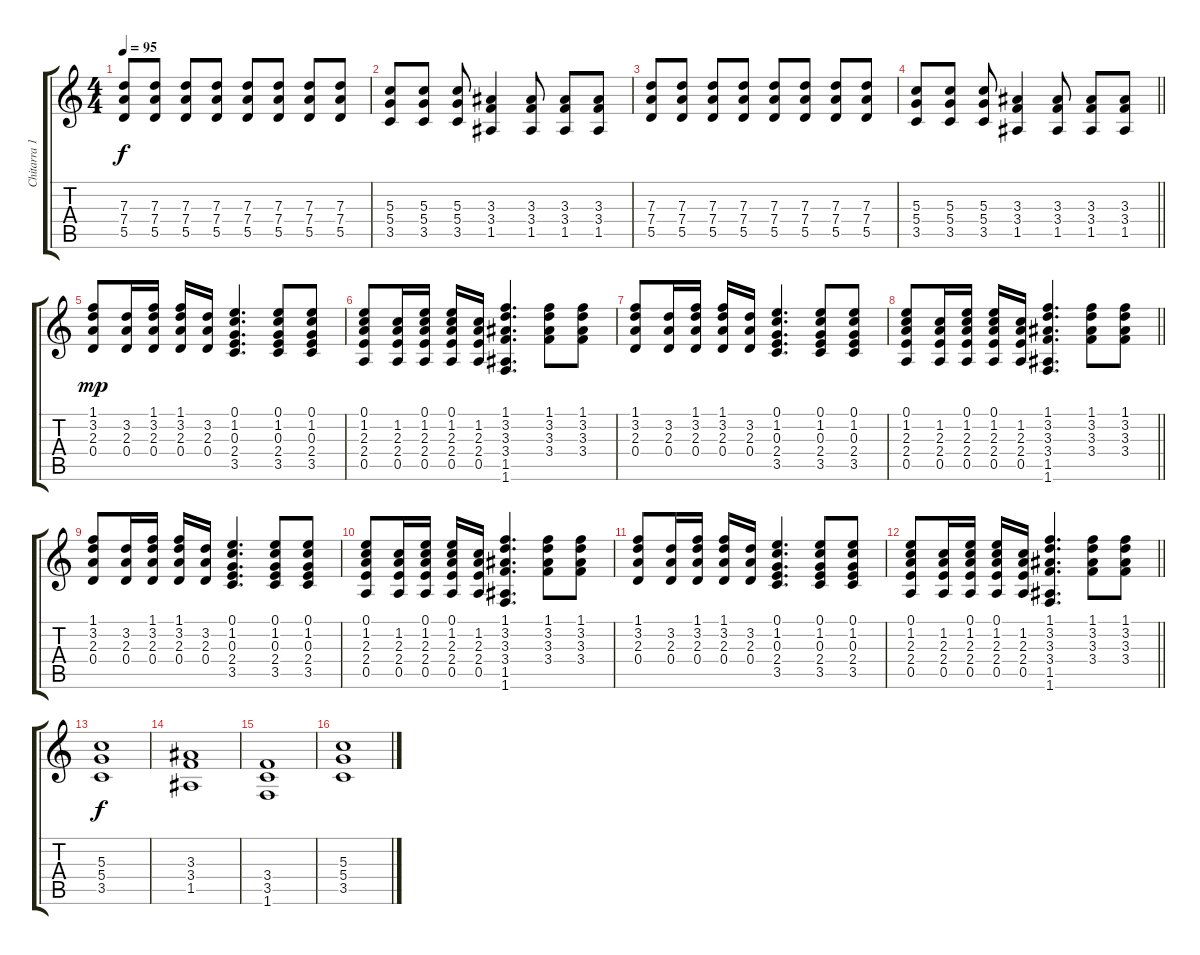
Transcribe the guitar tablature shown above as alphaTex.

\track ("Chitarra 1" "Chitarra 1") {instrument acousticguitarsteel}
\staff {score tabs}
\tuning (E4 B3 G3 D3 A2 E2) {hide}
\ts (4 4)
\tempo 95
\clef g2
\ks c
(7.3 7.4 5.5).8{dy f instrument overdrivenguitar} (7.3 7.4 5.5).8 (7.3 7.4 5.5).8 (7.3 7.4 5.5).8 (7.3 7.4 5.5).8 (7.3 7.4 5.5).8 (7.3 7.4 5.5).8 (7.3 7.4 5.5).8 |
(5.3 5.4 3.5).8 (5.3 5.4 3.5).8 (5.3 5.4 3.5).8 (3.3 3.4 1.5).4 (3.3 3.4 1.5).8 (3.3 3.4 1.5).8 (3.3 3.4 1.5).8 |
(7.3 7.4 5.5).8{instrument overdrivenguitar} (7.3 7.4 5.5).8 (7.3 7.4 5.5).8 (7.3 7.4 5.5).8 (7.3 7.4 5.5).8 (7.3 7.4 5.5).8 (7.3 7.4 5.5).8 (7.3 7.4 5.5).8 |
\barLineRight lightlight
(5.3 5.4 3.5).8 (5.3 5.4 3.5).8 (5.3 5.4 3.5).8 (3.3 3.4 1.5).4 (3.3 3.4 1.5).8 (3.3 3.4 1.5).8 (3.3 3.4 1.5).8 |
(1.1 3.2 2.3 0.4).8{dy mp instrument acousticguitarsteel} (3.2 2.3 0.4).16 (1.1 3.2 2.3 0.4).16 (1.1 3.2 2.3 0.4).16 (3.2 2.3 0.4).16 (0.1 1.2 0.3 2.4 3.5).4{d} (0.1 1.2 0.3 2.4 3.5).8 (0.1 1.2 0.3 2.4 3.5).8 |
(0.1 1.2 2.3 2.4 0.5).8 (1.2 2.3 2.4 0.5).16 (0.1 1.2 2.3 2.4 0.5).16 (0.1 1.2 2.3 2.4 0.5).16 (1.2 2.3 2.4 0.5).16 (1.1 3.2 3.3 3.4 1.5 1.6).4{d} (1.1 3.2 3.3 3.4).8 (1.1 3.2 3.3 3.4).8 |
(1.1 3.2 2.3 0.4).8 (3.2 2.3 0.4).16 (1.1 3.2 2.3 0.4).16 (1.1 3.2 2.3 0.4).16 (3.2 2.3 0.4).16 (0.1 1.2 0.3 2.4 3.5).4{d} (0.1 1.2 0.3 2.4 3.5).8 (0.1 1.2 0.3 2.4 3.5).8 |
\barLineRight lightlight
(0.1 1.2 2.3 2.4 0.5).8 (1.2 2.3 2.4 0.5).16 (0.1 1.2 2.3 2.4 0.5).16 (0.1 1.2 2.3 2.4 0.5).16 (1.2 2.3 2.4 0.5).16 (1.1 3.2 3.3 3.4 1.5 1.6).4{d} (1.1 3.2 3.3 3.4).8 (1.1 3.2 3.3 3.4).8 |
(1.1 3.2 2.3 0.4).8 (3.2 2.3 0.4).16 (1.1 3.2 2.3 0.4).16 (1.1 3.2 2.3 0.4).16 (3.2 2.3 0.4).16 (0.1 1.2 0.3 2.4 3.5).4{d} (0.1 1.2 0.3 2.4 3.5).8 (0.1 1.2 0.3 2.4 3.5).8 |
(0.1 1.2 2.3 2.4 0.5).8 (1.2 2.3 2.4 0.5).16 (0.1 1.2 2.3 2.4 0.5).16 (0.1 1.2 2.3 2.4 0.5).16 (1.2 2.3 2.4 0.5).16 (1.1 3.2 3.3 3.4 1.5 1.6).4{d} (1.1 3.2 3.3 3.4).8 (1.1 3.2 3.3 3.4).8 |
(1.1 3.2 2.3 0.4).8 (3.2 2.3 0.4).16 (1.1 3.2 2.3 0.4).16 (1.1 3.2 2.3 0.4).16 (3.2 2.3 0.4).16 (0.1 1.2 0.3 2.4 3.5).4{d} (0.1 1.2 0.3 2.4 3.5).8 (0.1 1.2 0.3 2.4 3.5).8 |
\barLineRight lightlight
(0.1 1.2 2.3 2.4 0.5).8 (1.2 2.3 2.4 0.5).16 (0.1 1.2 2.3 2.4 0.5).16 (0.1 1.2 2.3 2.4 0.5).16 (1.2 2.3 2.4 0.5).16 (1.1 3.2 3.3 3.4 1.5 1.6).4{d} (1.1 3.2 3.3 3.4).8 (1.1 3.2 3.3 3.4).8 |
(5.3 5.4 3.5).1{dy f volume 6 instrument overdrivenguitar} |
(3.3 3.4 1.5).1 |
(3.4 3.5 1.6).1 |
(5.3 5.4 3.5).1
